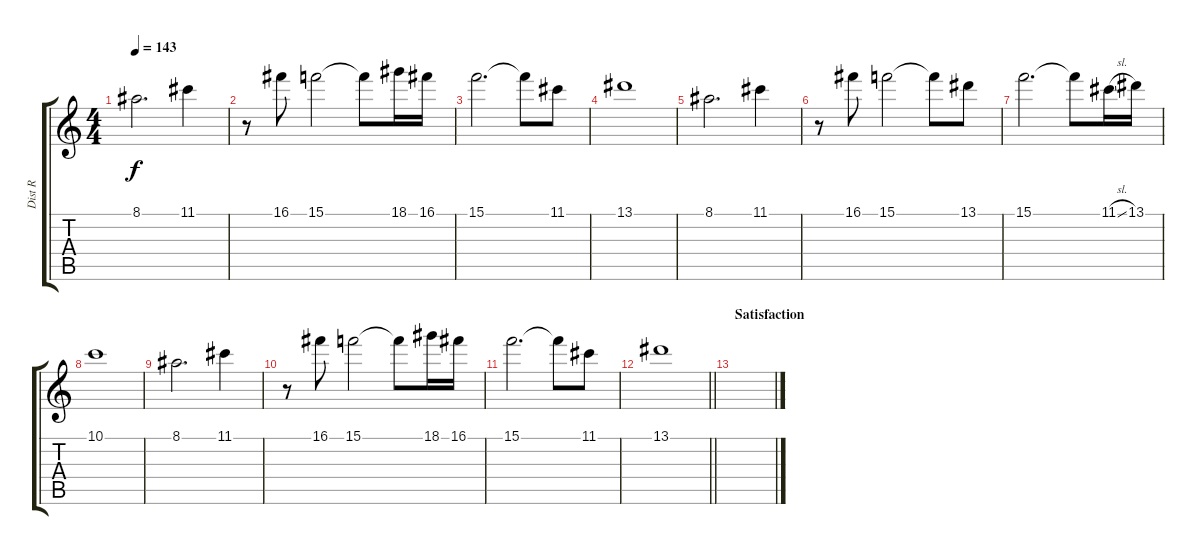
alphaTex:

\track ("Dist R" "Dist R") {instrument distortionguitar}
\staff {score tabs}
\tuning (D4 A3 F3 C3 G2 C2) {hide}
\ts (4 4)
\tempo 143
\clef g2
\ks c
8.1.2{d dy f} 11.1.4 |
r.8 16.1.8 15.1.2 15.1{t}.8 18.1.16 16.1.16 |
15.1.2{d} 15.1{t}.8 11.1.8 |
13.1.1 |
8.1.2{d} 11.1.4 |
r.8 16.1.8 15.1.2 15.1{t}.8 13.1.8 |
15.1.2{d} 15.1{t}.8 11.1{sl}.16 13.1.16 |
10.1.1 |
8.1.2{d} 11.1.4 |
r.8 16.1.8 15.1.2 15.1{t}.8 18.1.16 16.1.16 |
15.1.2{d} 15.1{t}.8 11.1.8 |
\barLineRight lightlight
13.1.1 |
\section ("" "Satisfaction")
